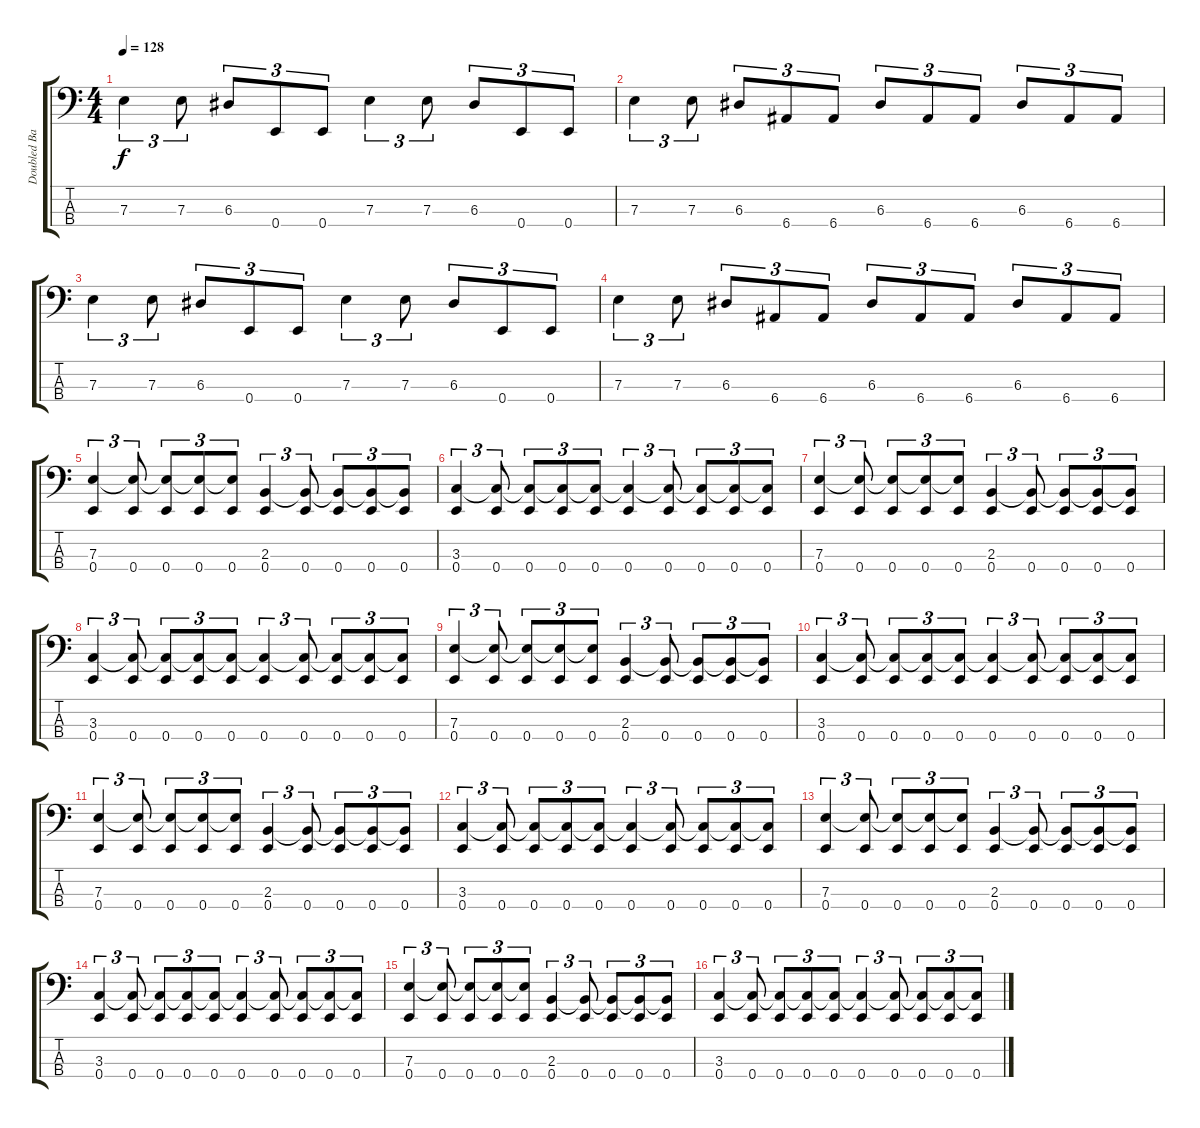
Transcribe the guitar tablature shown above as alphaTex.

\track ("Doubled Bass" "Doubled Ba") {instrument electricbassfinger}
\staff {score tabs}
\tuning (G2 D2 A1 E1) {hide}
\ts (4 4)
\tempo 128
\clef f4
\ks c
7.3.4{tu (3 2) dy f} 7.3.8{tu (3 2)} 6.3.8{tu (3 2)} 0.4.8{tu (3 2)} 0.4.8{tu (3 2)} 7.3.4{tu (3 2)} 7.3.8{tu (3 2)} 6.3.8{tu (3 2)} 0.4.8{tu (3 2)} 0.4.8{tu (3 2)} |
7.3.4{tu (3 2)} 7.3.8{tu (3 2)} 6.3.8{tu (3 2)} 6.4.8{tu (3 2)} 6.4.8{tu (3 2)} 6.3.8{tu (3 2)} 6.4.8{tu (3 2)} 6.4.8{tu (3 2)} 6.3.8{tu (3 2)} 6.4.8{tu (3 2)} 6.4.8{tu (3 2)} |
7.3.4{tu (3 2)} 7.3.8{tu (3 2)} 6.3.8{tu (3 2)} 0.4.8{tu (3 2)} 0.4.8{tu (3 2)} 7.3.4{tu (3 2)} 7.3.8{tu (3 2)} 6.3.8{tu (3 2)} 0.4.8{tu (3 2)} 0.4.8{tu (3 2)} |
7.3.4{tu (3 2)} 7.3.8{tu (3 2)} 6.3.8{tu (3 2)} 6.4.8{tu (3 2)} 6.4.8{tu (3 2)} 6.3.8{tu (3 2)} 6.4.8{tu (3 2)} 6.4.8{tu (3 2)} 6.3.8{tu (3 2)} 6.4.8{tu (3 2)} 6.4.8{tu (3 2)} |
(7.3 0.4).4{tu (3 2)} (7.3{t} 0.4).8{tu (3 2)} (7.3{t} 0.4).8{tu (3 2)} (7.3{t} 0.4).8{tu (3 2)} (7.3{t} 0.4).8{tu (3 2)} (2.3 0.4).4{tu (3 2)} (2.3{t} 0.4).8{tu (3 2)} (2.3{t} 0.4).8{tu (3 2)} (2.3{t} 0.4).8{tu (3 2)} (2.3{t} 0.4).8{tu (3 2)} |
(3.3 0.4).4{tu (3 2)} (3.3{t} 0.4).8{tu (3 2)} (3.3{t} 0.4).8{tu (3 2)} (3.3{t} 0.4).8{tu (3 2)} (3.3{t} 0.4).8{tu (3 2)} (3.3{t} 0.4).4{tu (3 2)} (3.3{t} 0.4).8{tu (3 2)} (3.3{t} 0.4).8{tu (3 2)} (3.3{t} 0.4).8{tu (3 2)} (3.3{t} 0.4).8{tu (3 2)} |
(7.3 0.4).4{tu (3 2)} (7.3{t} 0.4).8{tu (3 2)} (7.3{t} 0.4).8{tu (3 2)} (7.3{t} 0.4).8{tu (3 2)} (7.3{t} 0.4).8{tu (3 2)} (2.3 0.4).4{tu (3 2)} (2.3{t} 0.4).8{tu (3 2)} (2.3{t} 0.4).8{tu (3 2)} (2.3{t} 0.4).8{tu (3 2)} (2.3{t} 0.4).8{tu (3 2)} |
(3.3 0.4).4{tu (3 2)} (3.3{t} 0.4).8{tu (3 2)} (3.3{t} 0.4).8{tu (3 2)} (3.3{t} 0.4).8{tu (3 2)} (3.3{t} 0.4).8{tu (3 2)} (3.3{t} 0.4).4{tu (3 2)} (3.3{t} 0.4).8{tu (3 2)} (3.3{t} 0.4).8{tu (3 2)} (3.3{t} 0.4).8{tu (3 2)} (3.3{t} 0.4).8{tu (3 2)} |
(7.3 0.4).4{tu (3 2)} (7.3{t} 0.4).8{tu (3 2)} (7.3{t} 0.4).8{tu (3 2)} (7.3{t} 0.4).8{tu (3 2)} (7.3{t} 0.4).8{tu (3 2)} (2.3 0.4).4{tu (3 2)} (2.3{t} 0.4).8{tu (3 2)} (2.3{t} 0.4).8{tu (3 2)} (2.3{t} 0.4).8{tu (3 2)} (2.3{t} 0.4).8{tu (3 2)} |
(3.3 0.4).4{tu (3 2)} (3.3{t} 0.4).8{tu (3 2)} (3.3{t} 0.4).8{tu (3 2)} (3.3{t} 0.4).8{tu (3 2)} (3.3{t} 0.4).8{tu (3 2)} (3.3{t} 0.4).4{tu (3 2)} (3.3{t} 0.4).8{tu (3 2)} (3.3{t} 0.4).8{tu (3 2)} (3.3{t} 0.4).8{tu (3 2)} (3.3{t} 0.4).8{tu (3 2)} |
(7.3 0.4).4{tu (3 2)} (7.3{t} 0.4).8{tu (3 2)} (7.3{t} 0.4).8{tu (3 2)} (7.3{t} 0.4).8{tu (3 2)} (7.3{t} 0.4).8{tu (3 2)} (2.3 0.4).4{tu (3 2)} (2.3{t} 0.4).8{tu (3 2)} (2.3{t} 0.4).8{tu (3 2)} (2.3{t} 0.4).8{tu (3 2)} (2.3{t} 0.4).8{tu (3 2)} |
(3.3 0.4).4{tu (3 2)} (3.3{t} 0.4).8{tu (3 2)} (3.3{t} 0.4).8{tu (3 2)} (3.3{t} 0.4).8{tu (3 2)} (3.3{t} 0.4).8{tu (3 2)} (3.3{t} 0.4).4{tu (3 2)} (3.3{t} 0.4).8{tu (3 2)} (3.3{t} 0.4).8{tu (3 2)} (3.3{t} 0.4).8{tu (3 2)} (3.3{t} 0.4).8{tu (3 2)} |
(7.3 0.4).4{tu (3 2)} (7.3{t} 0.4).8{tu (3 2)} (7.3{t} 0.4).8{tu (3 2)} (7.3{t} 0.4).8{tu (3 2)} (7.3{t} 0.4).8{tu (3 2)} (2.3 0.4).4{tu (3 2)} (2.3{t} 0.4).8{tu (3 2)} (2.3{t} 0.4).8{tu (3 2)} (2.3{t} 0.4).8{tu (3 2)} (2.3{t} 0.4).8{tu (3 2)} |
(3.3 0.4).4{tu (3 2)} (3.3{t} 0.4).8{tu (3 2)} (3.3{t} 0.4).8{tu (3 2)} (3.3{t} 0.4).8{tu (3 2)} (3.3{t} 0.4).8{tu (3 2)} (3.3{t} 0.4).4{tu (3 2)} (3.3{t} 0.4).8{tu (3 2)} (3.3{t} 0.4).8{tu (3 2)} (3.3{t} 0.4).8{tu (3 2)} (3.3{t} 0.4).8{tu (3 2)} |
(7.3 0.4).4{tu (3 2)} (7.3{t} 0.4).8{tu (3 2)} (7.3{t} 0.4).8{tu (3 2)} (7.3{t} 0.4).8{tu (3 2)} (7.3{t} 0.4).8{tu (3 2)} (2.3 0.4).4{tu (3 2)} (2.3{t} 0.4).8{tu (3 2)} (2.3{t} 0.4).8{tu (3 2)} (2.3{t} 0.4).8{tu (3 2)} (2.3{t} 0.4).8{tu (3 2)} |
(3.3 0.4).4{tu (3 2)} (3.3{t} 0.4).8{tu (3 2)} (3.3{t} 0.4).8{tu (3 2)} (3.3{t} 0.4).8{tu (3 2)} (3.3{t} 0.4).8{tu (3 2)} (3.3{t} 0.4).4{tu (3 2)} (3.3{t} 0.4).8{tu (3 2)} (3.3{t} 0.4).8{tu (3 2)} (3.3{t} 0.4).8{tu (3 2)} (3.3{t} 0.4).8{tu (3 2)}
